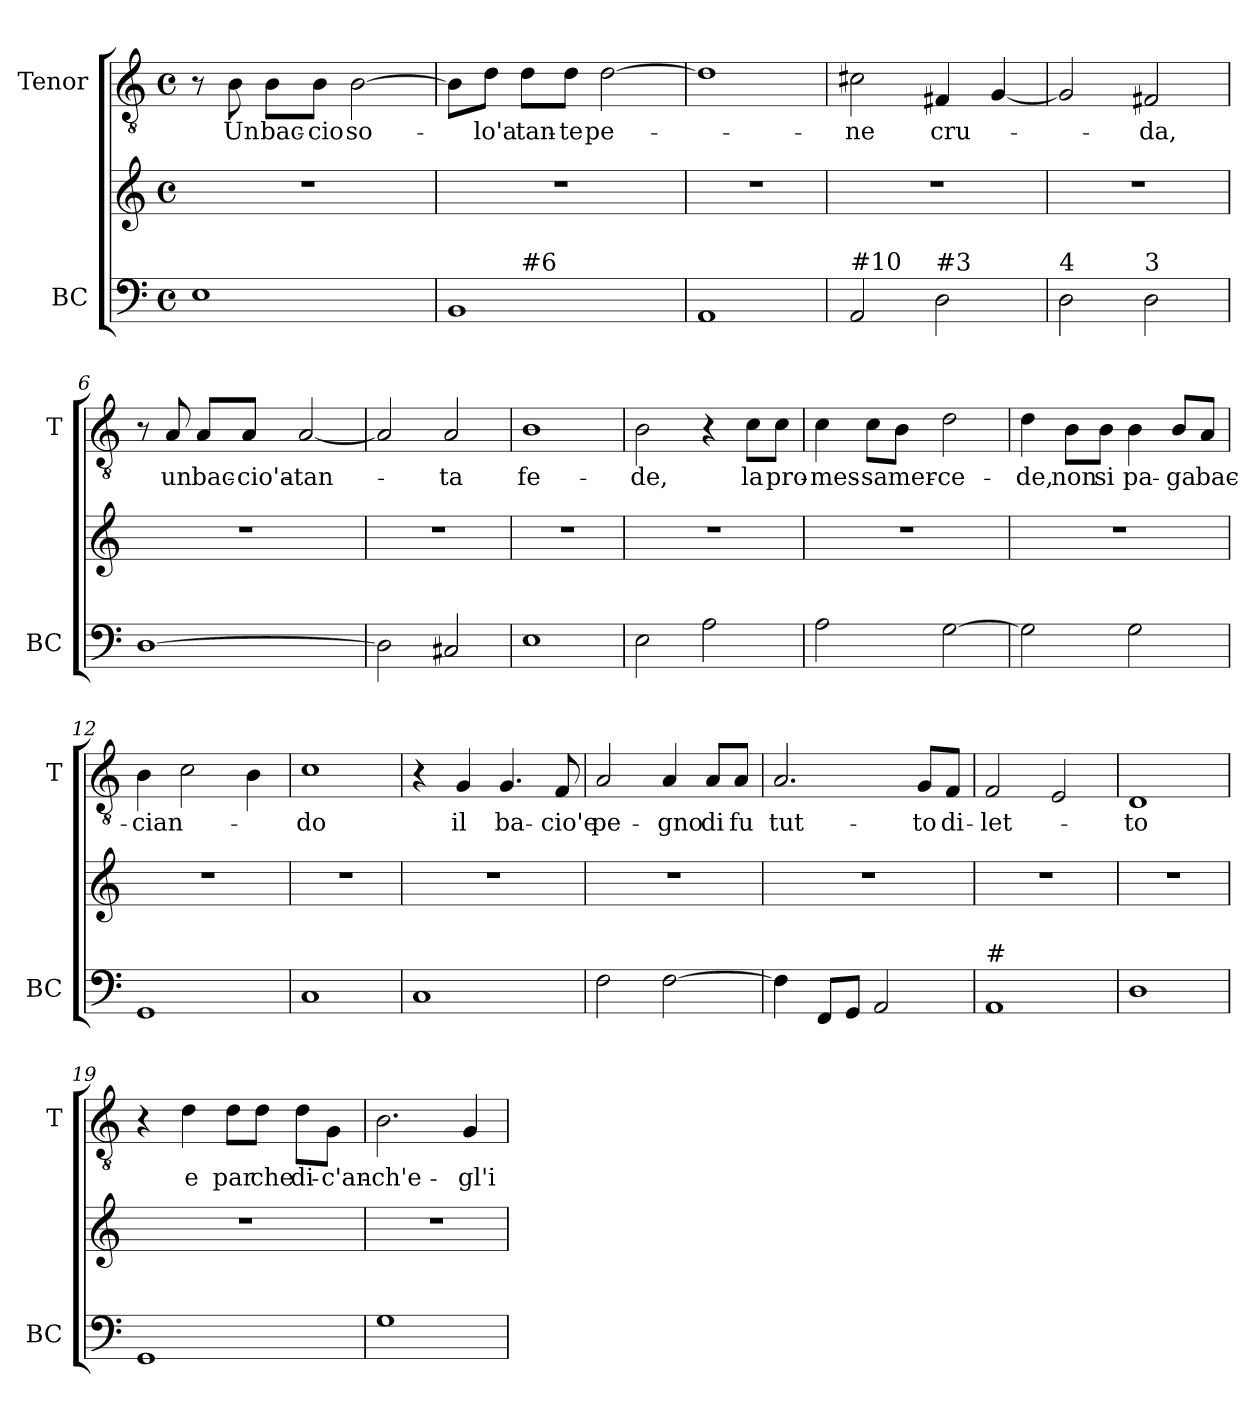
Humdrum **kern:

**kern	**kern	**kern	**text
*part2	*part2	*part1	*part1
*staff3	*staff2	*staff1	*staff1
*I"BC	*	*I"Tenor	*
*I'BC	*	*I'T	*
*clefF4	*clefG2	*clefGv2	*
*k[]	*k[]	*k[]	*
*C:	*C:	*C:	*
*M4/4	*M4/4	*M4/4	*
*met(c)	*met(c)	*met(c)	*
=1	=1	=1	=1
1E	1r	8r	.
!	!	!	!LO:LY:b
.	.	8B\	Un
!	!	!	!LO:LY:b
.	.	8B\L	bac-
!	!	!	!LO:LY:b
.	.	8B\J	-cio
!	!	!	!LO:LY:b
.	.	[2B\	so-
=2	=2	=2	=2
!LO:TX:a:t=#5	!	!	!
*^	*	*	*
1BB	4ryy	1r	8B\L]	.
!	!	!	!	!LO:LY:b
.	.	.	8d\J	-lo'a
!	!LO:TX:a:t=#6	!	!	!
!	!	!	!	!LO:LY:b
.	2.ryy	.	8d\L	tan-
!	!	!	!	!LO:LY:b
.	.	.	8d\J	-te
!	!	!	!	!LO:LY:b
.	.	.	[2d\	pe-
=3	=3	=3	=3	=3
!LO:TX:a:t=11	!	!	!	!
*v	*v	*	*	*
1AA	1r	1d]	.
=4	=4	=4	=4
!LO:TX:a:t=#10	!	!	!
!	!	!	!LO:LY:b
2AA/	1r	2c#X\	-ne
!LO:TX:a:t=#3	!	!	!
!	!	!	!LO:LY:b
2D\	.	4F#X/	cru-
.	.	[4G/	.
=5	=5	=5	=5
!LO:TX:a:t=4	!	!	!
2D\	1r	2G/]	.
!LO:TX:a:t=3	!	!	!
!	!	!	!LO:LY:b
2D\	.	2F#X/	-da,
!!LO:LB:g=z
=6	=6	=6	=6
[1D	1r	8r	.
!	!	!	!LO:LY:b
.	.	8A/	un
!	!	!	!LO:LY:b
.	.	8A/L	bac-
!	!	!	!LO:LY:b
.	.	8A/J	-cio'a-
!	!	!	!LO:LY:b
.	.	[2A/	-tan-
=7	=7	=7	=7
2D\]	1r	2A/]	.
!	!	!	!LO:LY:b
2C#X/	.	2A/	-ta
=8	=8	=8	=8
!	!	!	!LO:LY:b
1E	1r	1B	fe-
=9	=9	=9	=9
!	!	!	!LO:LY:b
2E\	1r	2B\	-de,
2A\	.	4r	.
!	!	!	!LO:LY:b
.	.	8c\L	la
!	!	!	!LO:LY:b
.	.	8c\J	pro-
=10	=10	=10	=10
!	!	!	!LO:LY:b
2A\	1r	4c\	-mes-
!	!	!	!LO:LY:b
.	.	8c\L	-sa
!	!	!	!LO:LY:b
.	.	8B\J	mer-
!	!	!	!LO:LY:b
[2G\	.	2d\	-ce-
=11	=11	=11	=11
!	!	!	!LO:LY:b
2G\]	1r	4d\	-de,
!	!	!	!LO:LY:b
.	.	8B\L	non
!	!	!	!LO:LY:b
.	.	8B\J	si
!	!	!	!LO:LY:b
2G\	.	4B\	pa-
!	!	!	!LO:LY:b
.	.	8B/L	-ga
!	!	!	!LO:LY:b
.	.	8A/J	bac-
!!LO:LB:g=z
=12	=12	=12	=12
!	!	!	!LO:LY:b
1GG	1r	4B\	-cian-
.	.	2c\	.
.	.	4B\	.
=13	=13	=13	=13
!	!	!	!LO:LY:b
1C	1r	1c	-do
=14	=14	=14	=14
1C	1r	4r	.
!	!	!	!LO:LY:b
.	.	4G/	il
!	!	!	!LO:LY:b
.	.	4.G/	ba-
!	!	!	!LO:LY:b
.	.	8F/	-cio'e
=15	=15	=15	=15
!	!	!	!LO:LY:b
2F\	1r	2A/	pe-
!	!	!	!LO:LY:b
[2F\	.	4A/	-gno
!	!	!	!LO:LY:b
.	.	8A/L	di
!	!	!	!LO:LY:b
.	.	8A/J	fu
=16	=16	=16	=16
!	!	!	!LO:LY:b
4F\]	1r	2.A/	tut-
8FF/L	.	.	.
8GG/J	.	.	.
2AA/	.	.	.
!	!	!	!LO:LY:b
.	.	8G/L	-to
!	!	!	!LO:LY:b
.	.	8F/J	di-
=17	=17	=17	=17
!LO:TX:a:t=#	!	!	!
!	!	!	!LO:LY:b
1AA	1r	2F/	-let-
.	.	2E/	.
!!LO:PB:g=z
=18	=18	=18	=18
!	!	!	!LO:LY:b
1D	1r	1D	-to
=19	=19	=19	=19
1GG	1r	4r	.
!	!	!	!LO:LY:b
.	.	4d\	e
!	!	!	!LO:LY:b
.	.	8d\L	par
!	!	!	!LO:LY:b
.	.	8d\J	che
!	!	!	!LO:LY:b
.	.	8d\L	di-
!	!	!	!LO:LY:b
.	.	8G\J	-c'an-
=20	=20	=20	=20
!	!	!	!LO:LY:b
1G	1r	2.B\	-ch'e-
!	!	!	!LO:LY:b
.	.	4G/	-gl'i
=	=	=	=
*-	*-	*-	*-
